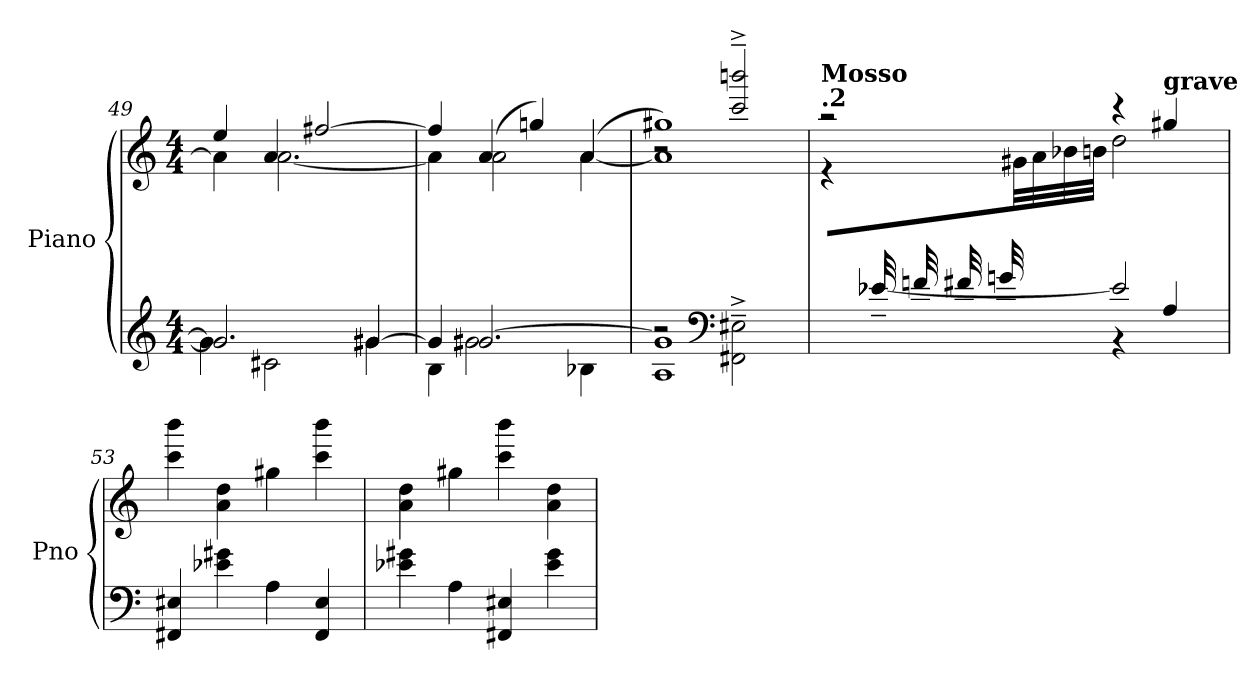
**kern	**kern
*part1	*part1
*staff2	*staff1
*I"Piano	*
*I'Pno	*
*clefG2	*clefG2
*k[]	*k[]
*M4/4	*M4/4
=49	=49
*^	*^
2.g#/]	4g#\]	4ee/	4a\]
.	2c#X\	4a/	[2.a\
.	.	[2ff#X/	.
[4g#X/	4g#\	.	.
=50	=50	=50	=50
4g#/]	4B\	4ff#/]	4a\]
[2.g#X/	2g#\	(>4a/	2a\
.	.	4ggni/)	.
.	4B-X<\	(>4a/	[4a\
=51	=51	=51	=51
*	*^	*	*^
1g#]	1A	2r	1gg#X)	1a]	2r
*clefF4	*	*	*	*	*
.	.	2FF#X\~^ 2E#X\~^	.	.	2ccc/~^ 2bbbni/~^
*	*	*	*v	*v	*v
!!LO:LB:g=z
=52	=52	=52	=52
*	*	*	*MM79
*	*	*	*^
*	*	*	*	*^
!	!	!	!LO:TX:a:B:t=.2	!	!
!	!	!	!LO:TX:a:B:t=Mosso	!	!
*	*	*	*	*v	*v
4ryy	4ryy	2ryy	2r	4r
32e-X/LLL	[4e-X<~/	.	.	8ryy
32fni/	.	.	.	.
32f#X/	.	.	.	.
32gni/	.	.	.	.
2ryy	.	.	.	32g#X>\
.	.	.	.	32a\
.	.	.	.	32b-X\
.	.	.	.	32bn\JJJ
.	2e-/]	4r	4r	2dd\
*	*	*	*MM36	*
!	!	!	!LO:TX:a:B:t=grave	!
.	.	4A</	4gg#X>/	.
8ryy	.	.	.	.
*v	*v	*v	*	*
*	*v	*v
=53	=53
4FF#X/ 4E#X/	4ccc\ 4bbb\
4e-X\<< 4g#X\<<	4a\>> 4dd\>>
4A<\	4gg#X>\
4FF#/ 4E#i/	4ccc\ 4bbb\
=54	=54
4e-X\ 4g#X\	4a\ 4dd\
4A\	4gg#X\
4FF#X/ 4E#X/	4ccc\ 4bbb\
4e-i\ 4g#\	4a\ 4dd\
=	=
*-	*-
